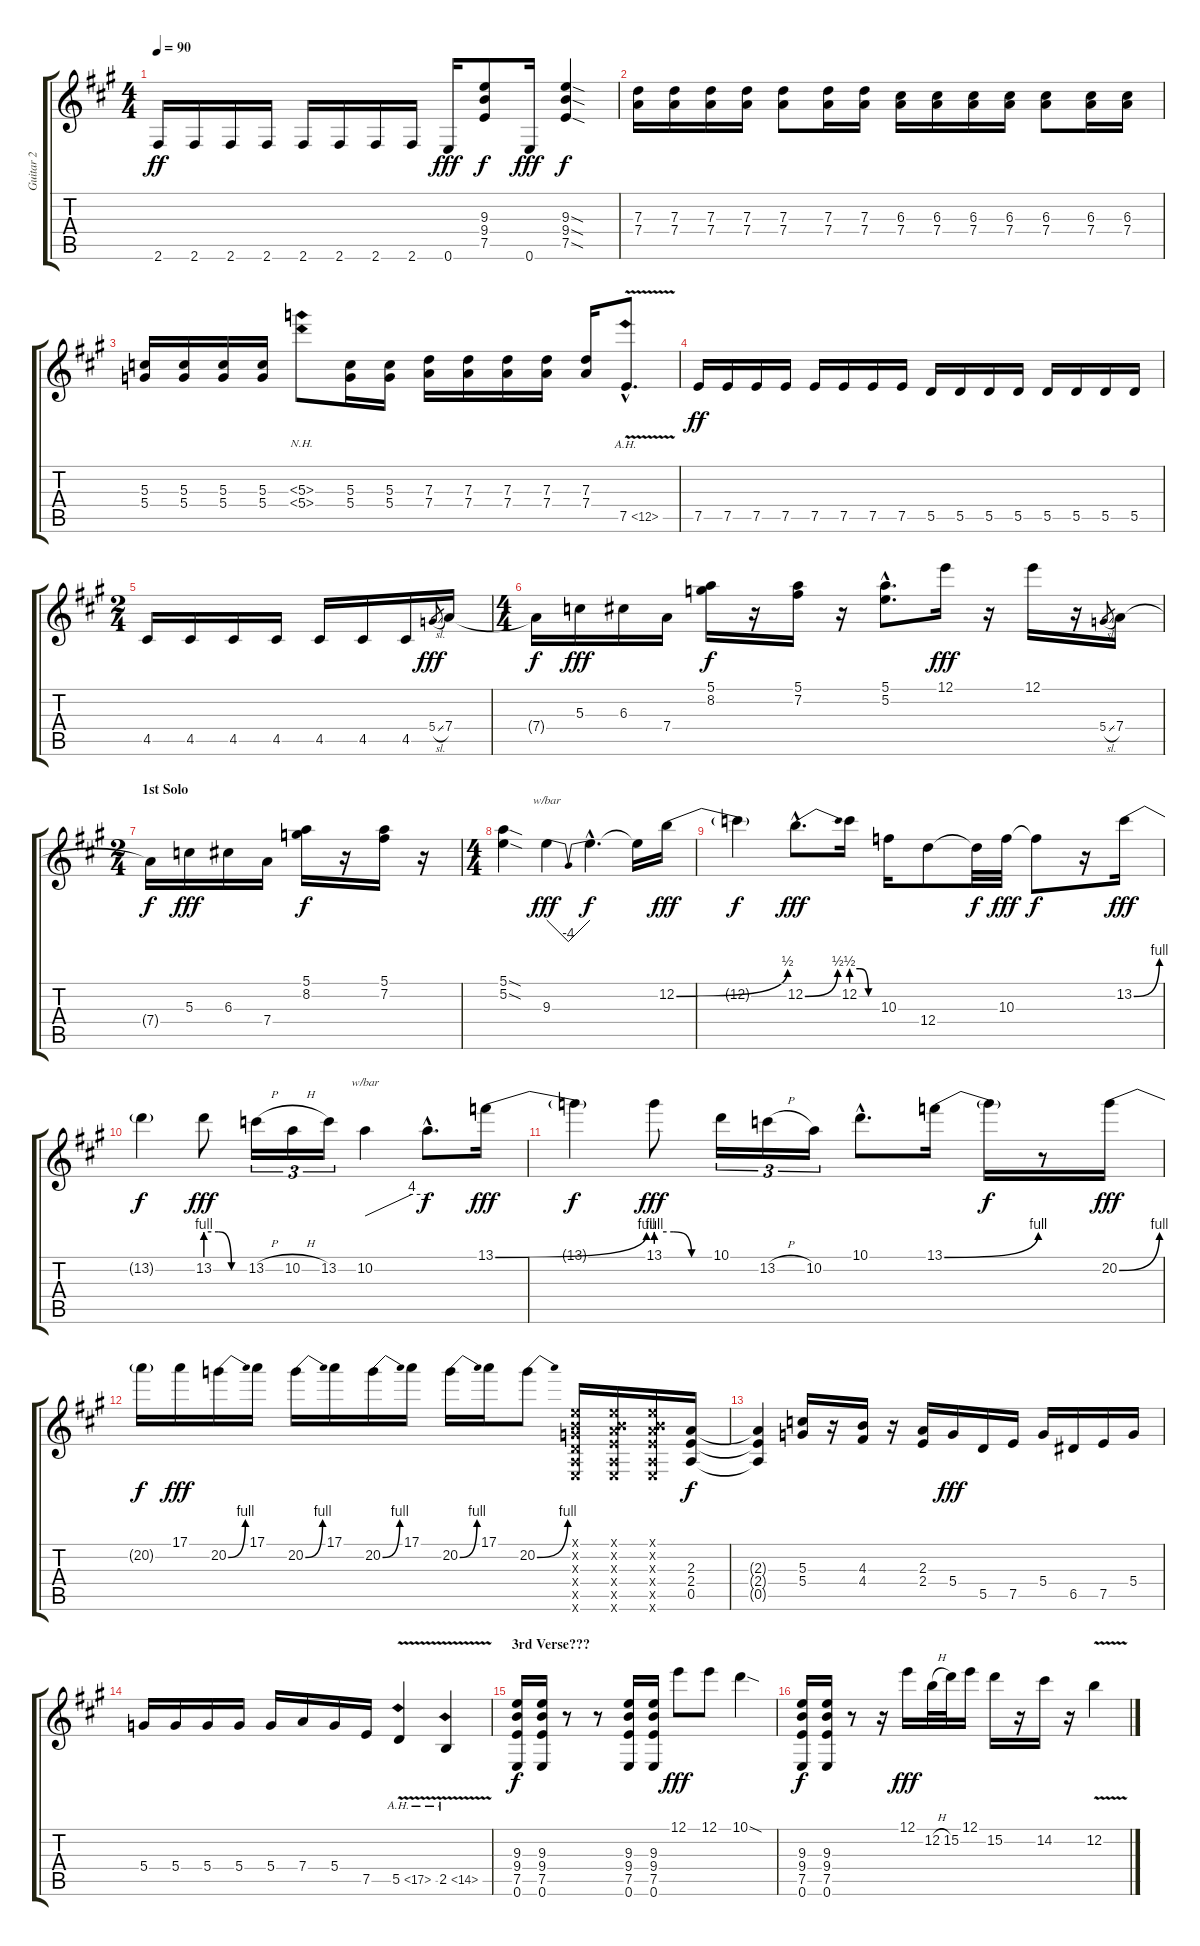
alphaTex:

\track ("Guitar 2" "Guitar 2") {instrument overdrivenguitar}
\staff {score tabs}
\tuning (E4 B3 G3 D3 A2 E2) {hide}
\ts (4 4)
\tempo 90
\clef g2
\ks a
2.6.16{dy ff} 2.6.16 2.6.16 2.6.16 2.6.16 2.6.16 2.6.16 2.6.16 0.6.16{dy fff} (9.3 9.4 7.5).8{dy f} 0.6.16{dy fff} (9.3{sod} 9.4{sod} 7.5{sod}).4{dy f} |
(7.3 7.4).16 (7.3 7.4).16 (7.3 7.4).16 (7.3 7.4).16 (7.3 7.4).8 (7.3 7.4).16 (7.3 7.4).16 (6.3 7.4).16 (6.3 7.4).16 (6.3 7.4).16 (6.3 7.4).16 (6.3 7.4).8 (6.3 7.4).16 (6.3 7.4).16 |
(5.3 5.4).16 (5.3 5.4).16 (5.3 5.4).16 (5.3 5.4).16 (5.3{nh} 5.4{nh}).8 (5.3 5.4).16 (5.3 5.4).16 (7.3 7.4).16 (7.3 7.4).16 (7.3 7.4).16 (7.3 7.4).16 (7.3 7.4).16 7.5{ah 5 v hac}.8{d} |
7.5.16{dy ff} 7.5.16 7.5.16 7.5.16 7.5.16 7.5.16 7.5.16 7.5.16 5.5.16 5.5.16 5.5.16 5.5.16 5.5.16 5.5.16 5.5.16 5.5.16 |
\ts (2 4)
4.5.16 4.5.16 4.5.16 4.5.16 4.5.16 4.5.16 4.5.16 5.4{sl}.8{gr dy fff} 7.4.16 |
\ts (4 4)
7.4{t}.16{dy f} 5.3.16{dy fff} 6.3.16 7.4.16 (5.1 8.2).16{dy f} r.16 (5.1 7.2).16 r.16 (5.1{hac} 5.2{hac}).8{d} 12.1.16{dy fff} r.16 12.1.16 r.16 5.4{sl}.8{gr} 7.4.16 |
\ts (2 4)
\section ("" "1st Solo")
7.4{t}.16{dy f} 5.3.16{dy fff} 6.3.16 7.4.16 (5.1 8.2).16{dy f} r.16 (5.1 7.2).16 r.16 |
\ts (4 4)
(5.1{sod} 5.2{sod}).4 9.3.4{tbe (dip default 0 0 30 -16 60 0) dy fff volume 16 balance 4 instrument overdrivenguitar} 9.3{hac t}.4{d dy f} 9.3{t}.16 12.2{be (bend 0 0 60 2)}.16{dy fff} |
12.2{t}.4{dy f} 12.2{be (bend 0 0 60 2) hac}.8{d dy fff} 12.2{be (custom 0 2 20 2 40 0 60 0)}.16 10.3.16 12.4.8 12.4{t}.32{dy f} 10.3.32{dy fff} 10.3{t}.8{dy f} r.16 13.2{be (bend 0 0 60 4)}.16{dy fff} |
13.2{t}.4{dy f} 13.2{be (custom 0 4 20 4 40 0 60 0)}.8{dy fff} 13.2{h}.16{tu (3 2)} 10.2{h}.16{tu (3 2)} 13.2.16{tu (3 2)} 10.2.4{tbe (custom default 0 0 45 16 60 16)} 10.2{hac t}.8{d dy f} 13.1{be (bend 0 0 60 4)}.16{dy fff volume 14 balance 4 instrument overdrivenguitar} |
13.1{t}.4{dy f} 13.1{be (custom 0 4 20 4 40 0 60 0)}.8{dy fff} 10.1.16{tu (3 2)} 13.2{h}.16{tu (3 2)} 10.2.16{tu (3 2)} 10.1{hac}.8{d} 13.1{be (bend 0 0 60 4)}.16 13.1{t}.16{dy f} r.8 20.2{be (bend 0 0 60 4)}.16{dy fff} |
20.2{t}.16{dy f} 17.1.16{dy fff} 20.2{be (bend 0 0 60 4)}.16 17.1.16 20.2{be (bend 0 0 60 4)}.16 17.1.16 20.2{be (bend 0 0 60 4)}.16 17.1.16 20.2{be (bend 0 0 60 4)}.16 17.1.16 20.2{be (bend 0 0 60 4)}.8 (0.1{x} 0.2{x} 0.3{x} 0.4{x} 0.5{x} 0.6{x}).16 (0.1{x} 0.2{x} 2.3{x} 2.4{x} 0.5{x} 0.6{x}).16 (0.1{x} 0.2{x} 2.3{x} 2.4{x} 0.5{x} 0.6{x}).16 (2.3 2.4 0.5).16{dy f} |
(2.3{t} 2.4{t} 0.5{t}).4 (5.3 5.4).16 r.16 (4.3 4.4).16 r.16 (2.3 2.4).16 5.4.16{dy fff} 5.5.16 7.5.16 5.4.16 6.5.16 7.5.16 5.4.16 |
5.4.16 5.4.16 5.4.16 5.4.16 5.4.16 7.4.16 5.4.16 7.5.16 5.5{ah 12 v}.4{volume 16 balance 16 instrument guitarharmonics} 2.5{ah 12 v}.4 |
\section ("" "3rd Verse???")
(9.3 9.4 7.5 0.6).16{dy f volume 14 balance 4 instrument overdrivenguitar} (9.3 9.4 7.5 0.6).16 r.8 r.8 (9.3 9.4 7.5 0.6).16 (9.3 9.4 7.5 0.6).16 12.1.8{dy fff} 12.1.8 10.1{sod}.4 |
(9.3 9.4 7.5 0.6).16{dy f} (9.3 9.4 7.5 0.6).16 r.8 r.16 12.1.16{dy fff} 12.2{h}.32 15.2.32 12.1.16 15.2.16 r.16 14.2.16 r.16 12.2{v}.4
